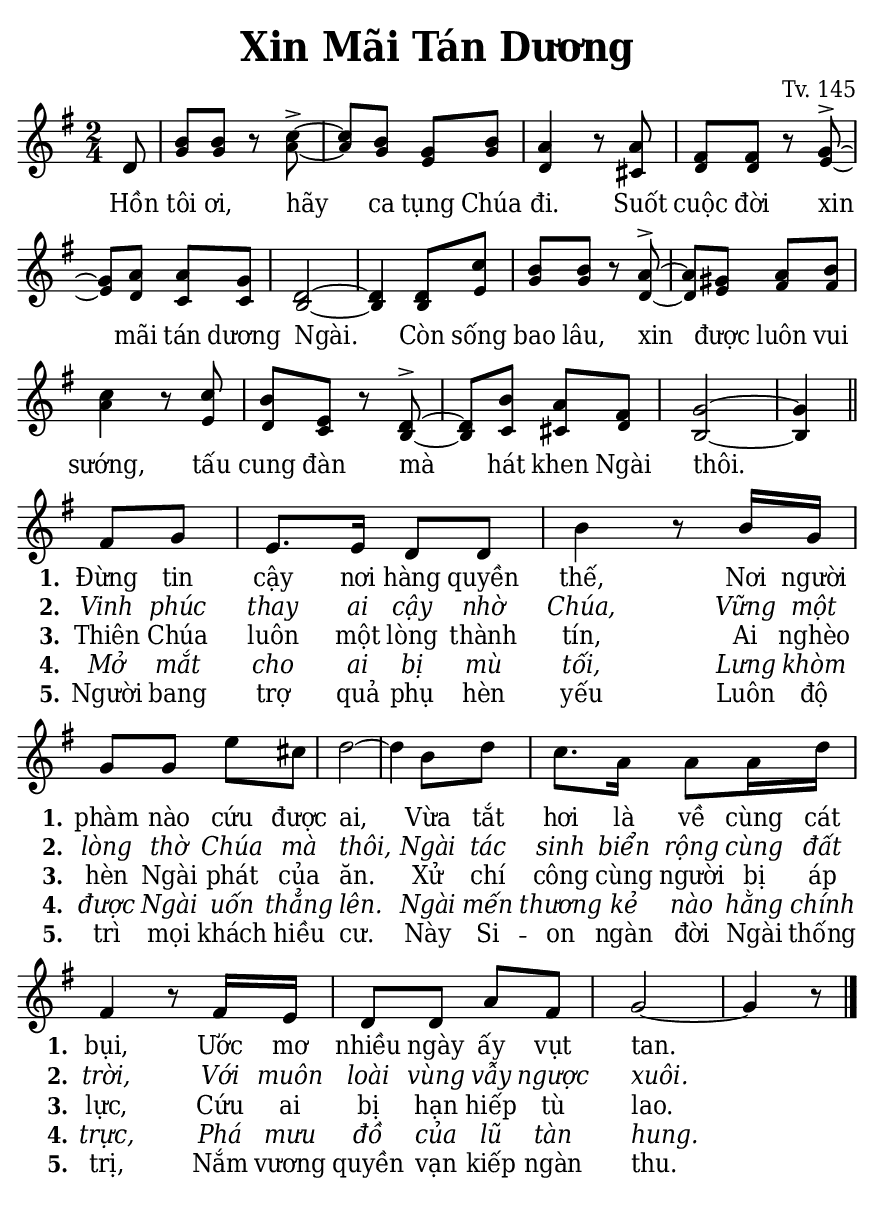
% Cài đặt chung\
\version "2.22.1"
\include "english.ly"

\header {
  title = \markup { \fontsize #1 "Xin Mãi Tán Dương" }
  composer = "Tv. 145"
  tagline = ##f
}

% Nhạc phiên khúc
nhacPhienKhucSop = \relative c' {
  \partial 8 d8 |
  b' b r c ^> ~ |
  c b g b |
  a4 r8 a |
  fs fs r g ^> ~ |
  g a a g |
  d2 ~ |
  d4 d8 c' |
  b b r a ^> ~ |
  a gs a b |
  c4 r8 c |
  b e, r d ^> ~ |
  d b' a fs |
  g2 ~ |
  g4 \bar "||" \break
  
  fs8 g |
  e8. e16 d8 d |
  b'4 r8 b16 g |
  g8 g e' cs |
  d2 ~ |
  d4 b8 d |
  c8. a16 a8 a16 d |
  fs,4 r8 fs16 e |
  d8 d a' fs |
  g2 ~ |
  g4 r8 \bar "|."
}

nhacPhienKhucAlto = \relative c' {
  d8 |
  g g r a ~ |
  a g e g |
  d4 r8 cs |
  d d r e ~ |
  e d c c |
  b2 ~ |
  b4 b8 e |
  g g r d ~ |
  d e fs fs |
  a4 r8 e |
  d c r b ~ |
  b c cs d |
  b2 ~ |
  b4
}

% Lời phiên khúc
loiPhienKhucSop = \lyrics {
  %\set stanza = "ĐK:"
  Hồn tôi ơi, hãy ca tụng Chúa đi.
  Suốt cuộc đời xin mãi tán dương Ngài.
  Còn sống bao lâu, xin được luôn vui sướng,
  tấu cung đàn mà hát khen Ngài thôi.
  <<
    {
      \set stanza = "1."
      Đừng tin cậy nơi hàng quyền thế,
      Nơi người phàm nào cứu được ai,
      Vừa tắt hơi là về cùng cát bụi,
      Ước mơ nhiều ngày ấy vụt tan.
    }
    \new Lyrics {
	    \set associatedVoice = "beSop"
	    \set stanza = "2."
      \override Lyrics.LyricText.font-shape = #'italic
	    Vinh phúc thay ai cậy nhờ Chúa,
	    Vững một lòng thờ Chúa mà thôi,
	    Ngài tác sinh biển rộng cùng đất trời,
	    Với muôn loài vùng vẫy ngược xuôi.
    }
    \new Lyrics {
	    \set associatedVoice = "beSop"
	    \set stanza = "3."
	    Thiên Chúa luôn một lòng thành tín,
	    Ai nghèo hèn Ngài phát của ăn.
	    Xử chí công cùng người bị áp lực,
	    Cứu ai bị hạn hiếp tù lao.
    }
    \new Lyrics {
	    \set associatedVoice = "beSop"
	    \set stanza = "4."
      \override Lyrics.LyricText.font-shape = #'italic
	    Mở mắt cho ai bị mù tối,
	    Lưng khòm được Ngài uốn thẳng lên.
	    Ngài mến thương kẻ nào hằng chính trực,
	    Phá mưu đồ của lũ tàn hung.
    }
    \new Lyrics {
	    \set associatedVoice = "beSop"
	    \set stanza = "5."
	    Người bang trợ quả phụ hèn yếu
	    Luôn độ trì mọi khách hiều cư.
	    Này Si -- on ngàn đời Ngài thống trị,
	    Nắm vương quyền vạn kiếp ngàn thu.
    }
  >>
}

% Dàn trang
\paper {
  #(set-paper-size "a5")
  top-margin = 3\mm
  bottom-margin = 3\mm
  left-margin = 3\mm
  right-margin = 3\mm
  indent = #0
  #(define fonts
	 (make-pango-font-tree "Deja Vu Serif Condensed"
	 		       "Deja Vu Serif Condensed"
			       "Deja Vu Serif Condensed"
			       (/ 20 20)))
  print-page-number = ##f
  page-count = 1
  system-system-spacing = #'((basic-distance . 0.1) (padding . 1.5))
}

TongNhip = {
  \key g \major \time 2/4
  \set Timing.beamExceptions = #'()
  \set Timing.baseMoment = #(ly:make-moment 1/4)
}

% mã nguồn cho những chức năng chưa hỗ trợ trong phiên bản lilypond hiện tại
% cung cấp bởi cộng đồng lilypond khi gửi email đến lilypond-user@gnu.org
% Đổi kích thước nốt cho bè phụ
notBePhu =
#(define-music-function (font-size music) (number? ly:music?)
   (for-some-music
     (lambda (m)
       (if (music-is-of-type? m 'rhythmic-event)
           (begin
             (set! (ly:music-property m 'tweaks)
                   (cons `(font-size . ,font-size)
                         (ly:music-property m 'tweaks)))
             #t)
           #f))
     music)
   music)

% in số phiên khúc trên mỗi dòng
#(define (add-grob-definition grob-name grob-entry)
    (set! all-grob-descriptions
          (cons ((@@ (lily) completize-grob-entry)
                 (cons grob-name grob-entry))
                all-grob-descriptions)))

#(add-grob-definition
   'StanzaNumberSpanner
   `((direction . ,LEFT)
     (font-series . bold)
     (padding . 1)
     (side-axis . ,X)
     (stencil . ,ly:text-interface::print)
     (X-offset . ,ly:side-position-interface::x-aligned-side)
     (Y-extent . ,grob::always-Y-extent-from-stencil)
     (meta . ((class . Spanner)
              (interfaces . (font-interface
                             side-position-interface
                             stanza-number-interface
                             text-interface))))))

\layout {
   \context {
     \Global
     \grobdescriptions #all-grob-descriptions
   }
   \context {
     \Score
     \remove Stanza_number_align_engraver
     \consists
       #(lambda (context)
          (let ((texts '())
                (syllables '()))
            (make-engraver
             (acknowledgers
              ((stanza-number-interface engraver grob source-engraver)
                 (set! texts (cons grob texts)))
              ((lyric-syllable-interface engraver grob source-engraver)
                 (set! syllables (cons grob syllables))))
             ((stop-translation-timestep engraver)
                (for-each
                 (lambda (text)
                   (for-each
                    (lambda (syllable)
                      (ly:pointer-group-interface::add-grob text
'side-support-elements syllable))
                    syllables))
                 texts)
                (set! syllables '())))))
   }
   \context {
     \Lyrics
     \remove Stanza_number_engraver
     \consists
       #(lambda (context)
          (let ((text #f)
                (last-stanza #f))
            (make-engraver
             ((process-music engraver)
                (let ((stanza (ly:context-property context 'stanza #f)))
                  (if (and stanza (not (equal? stanza last-stanza)))
                      (let ((column (ly:context-property context
'currentCommandColumn)))
                        (set! last-stanza stanza)
                        (if text
                            (ly:spanner-set-bound! text RIGHT column))

                        (set! text (ly:engraver-make-grob engraver
'StanzaNumberSpanner '()))
                        (ly:grob-set-property! text 'text stanza)
                        (ly:spanner-set-bound! text LEFT column)))))
             ((finalize engraver)
                (if text
                    (let ((column (ly:context-property context
'currentCommandColumn)))
                      (ly:spanner-set-bound! text RIGHT column)))))))
     \override StanzaNumberSpanner.horizon-padding = 10000
   }
}
% kết thúc mã nguồn

\score {
  \new ChoirStaff <<
    \new Staff \with {
        \consists "Merge_rests_engraver"
        printPartCombineTexts = ##f
      }
      <<
      \new Voice \TongNhip \partCombine 
        \nhacPhienKhucSop
        \notBePhu -1 { \nhacPhienKhucAlto }
      \new NullVoice = beSop \nhacPhienKhucSop
      \new Lyrics \lyricsto beSop \loiPhienKhucSop
      >>
  >>
  \layout {
    \override Lyrics.LyricSpace.minimum-distance = #0.6
    \override Score.BarNumber.break-visibility = ##(#f #f #f)
    \override Score.SpacingSpanner.uniform-stretching = ##t
  } 
}
